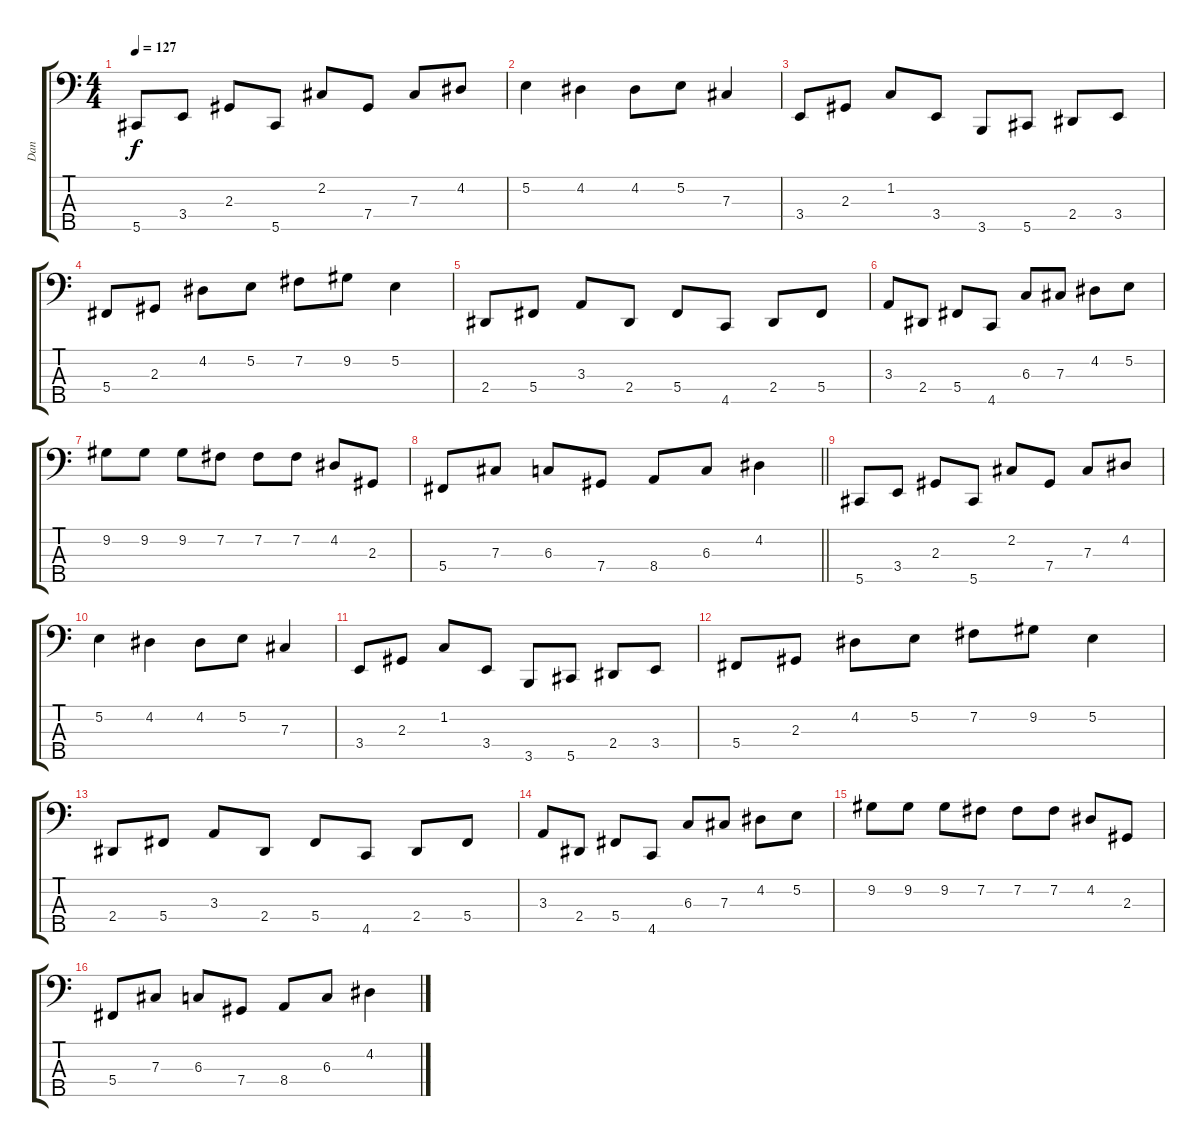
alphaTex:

\track ("Dan" "Dan") {instrument electricbasspick}
\staff {score tabs}
\tuning (E2 B1 Gb1 Db1 Ab0) {hide}
\ts (4 4)
\section ("" "")
\tempo 127
\clef f4
\ks c
5.5.8{dy f} 3.4.8 2.3.8 5.5.8 2.2.8 7.4.8 7.3.8 4.2.8 |
5.2.4 4.2.4 4.2.8 5.2.8 7.3.4 |
3.4.8 2.3.8 1.2.8 3.4.8 3.5.8 5.5.8 2.4.8 3.4.8 |
5.4.8 2.3.8 4.2.8 5.2.8 7.2.8 9.2.8 5.2.4 |
2.4.8 5.4.8 3.3.8 2.4.8 5.4.8 4.5.8 2.4.8 5.4.8 |
3.3.8 2.4.8 5.4.8 4.5.8 6.3.8 7.3.8 4.2.8 5.2.8 |
9.2.8 9.2.8 9.2.8 7.2.8 7.2.8 7.2.8 4.2.8 2.3.8 |
\barLineRight lightlight
5.4.8 7.3.8 6.3.8 7.4.8 8.4.8 6.3.8 4.2.4 |
\section ("" "")
5.5.8 3.4.8 2.3.8 5.5.8 2.2.8 7.4.8 7.3.8 4.2.8 |
5.2.4 4.2.4 4.2.8 5.2.8 7.3.4 |
3.4.8 2.3.8 1.2.8 3.4.8 3.5.8 5.5.8 2.4.8 3.4.8 |
5.4.8 2.3.8 4.2.8 5.2.8 7.2.8 9.2.8 5.2.4 |
2.4.8 5.4.8 3.3.8 2.4.8 5.4.8 4.5.8 2.4.8 5.4.8 |
3.3.8 2.4.8 5.4.8 4.5.8 6.3.8 7.3.8 4.2.8 5.2.8 |
9.2.8 9.2.8 9.2.8 7.2.8 7.2.8 7.2.8 4.2.8 2.3.8 |
5.4.8 7.3.8 6.3.8 7.4.8 8.4.8 6.3.8 4.2.4
